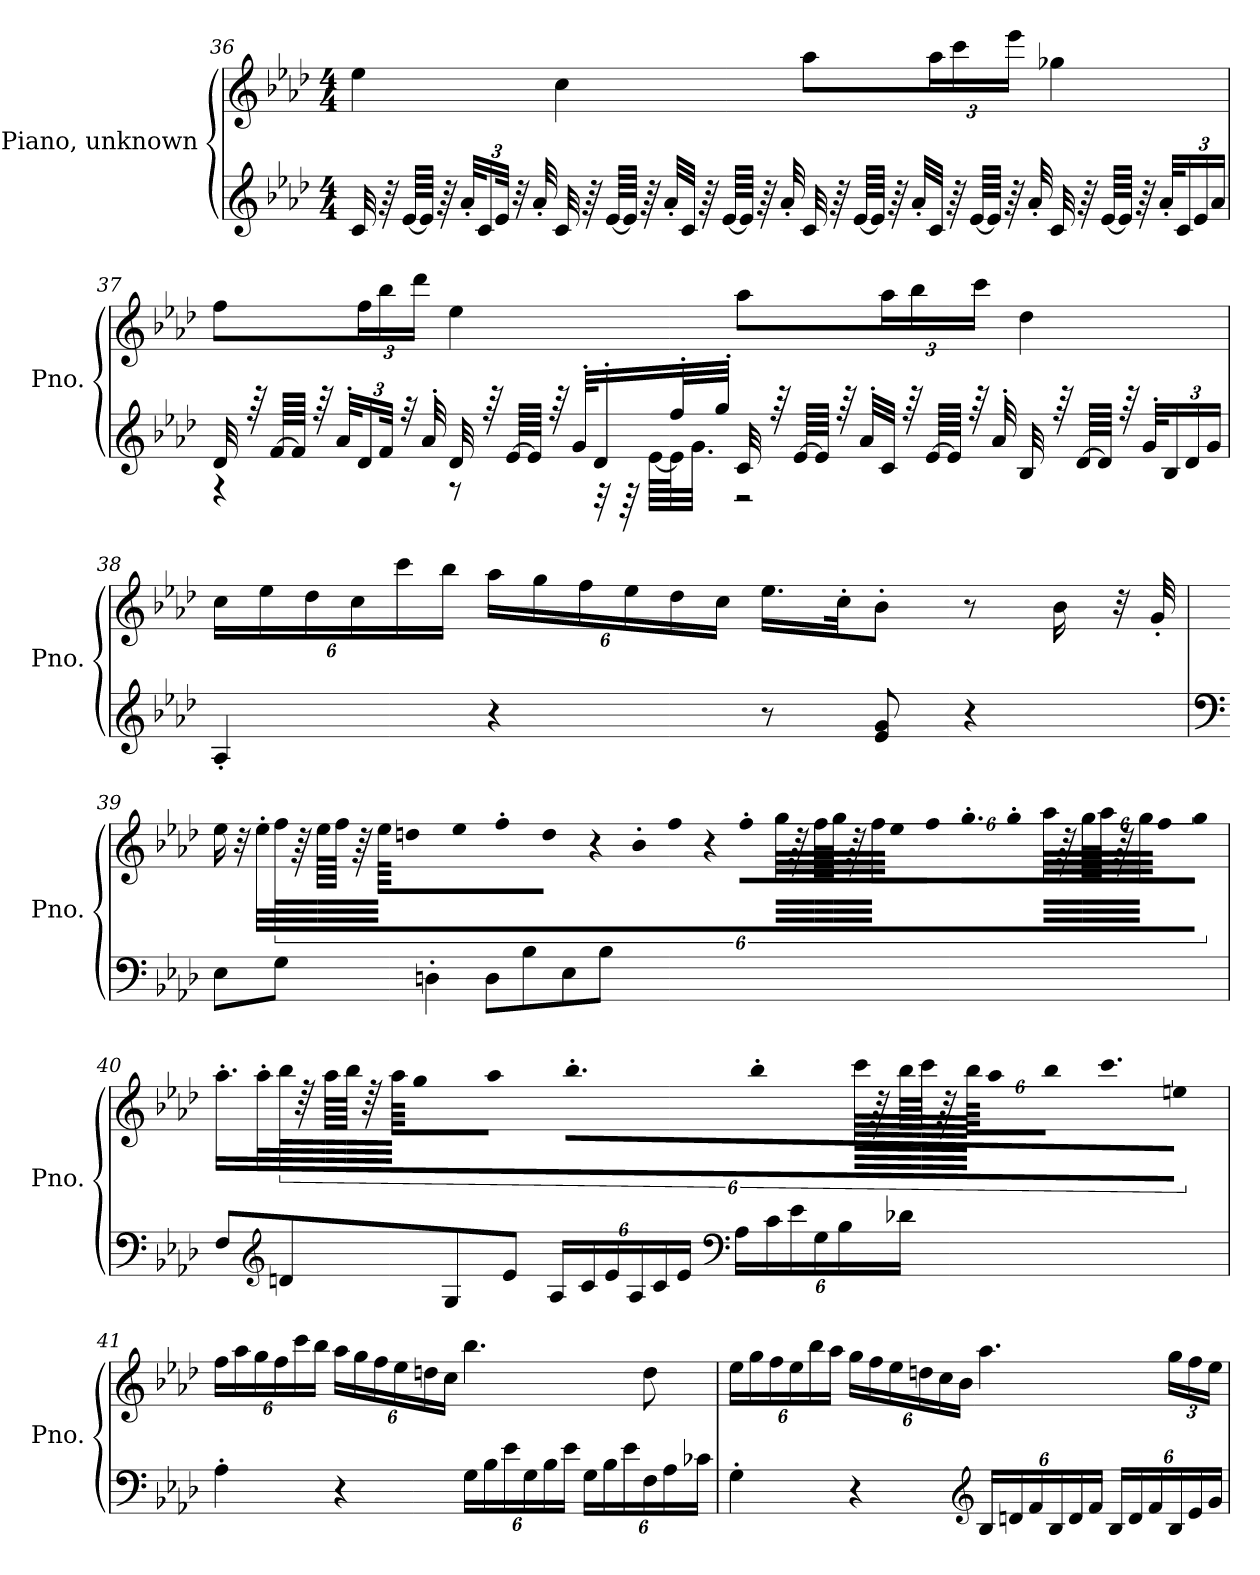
**kern	**kern
*part1	*part1
*staff2	*staff1
*I"Piano, unknown	*
*I'Pno.	*
!!LO:PB:g=z
*clefG2	*clefG2
*k[b-e-a-d-]	*k[b-e-a-d-]
*M4/4	*M4/4
=36	=36
32c/	4ee-\
64r	.
[64e-/LLLL	.
64e-/JJJJ]	.
64r	.
32a-'/KLL	.
*Xbrackettup	*
24c/	.
48e-/JJk	.
32r	.
32a-'/	.
32c/	4cc\
64r	.
[64e-/LLLL	.
64e-/JJJJ]	.
64r	.
32a-'/LLL	.
32c/JJJ	.
64r	.
[64e-/LLLL	.
64e-/JJJJ]	.
64r	.
32a-'/	.
32c/	8aa-\L
64r	.
[64e-/LLLL	.
64e-/JJJJ]	.
64r	.
32a-'/LLL	.
*	*Xbrackettup
32c/JJJ	24aa-\L
64r	.
.	24ccc\
[64e-/LLLL	.
64e-/JJJJ]	.
64r	.
.	24eee-\JJ
32a-'/	.
32c/	4gg-X\
64r	.
[64e-/LLLL	.
64e-/JJJJ]	.
64r	.
32a-'/KLL	.
24c/	.
24e-/	.
24a-/JJ	.
!!LO:LB:g=z
=37	=37
*^	*
32d-/	4r	8ff\L
64r	.	.
[64f/LLLL	.	.
64f/JJJJ]	.	.
64r	.	.
32a-'/KLL	.	.
24d-/	.	24ff\L
48f/JJk	.	24bb-\
32r	.	.
.	.	24ddd-\JJ
32a-'/	.	.
32d-/	8r	4ee-\
64r	.	.
[64e-/LLLL	.	.
64e-/JJJJ]	.	.
64r	.	.
32g'/KLL	.	.
16d-'/	32r	.
.	64r	.
.	[64e-\LLLL	.
32ff'/L	64e-\J]	.
.	32.g\JJJ	.
32gg'/JJJ	.	.
32c/	2r	8aa-\L
64r	.	.
[64e-/LLLL	.	.
64e-/JJJJ]	.	.
64r	.	.
32a-'/LLL	.	.
32c/JJJ	.	24aa-\L
64r	.	.
.	.	24bb-\
[64e-/LLLL	.	.
64e-/JJJJ]	.	.
64r	.	.
.	.	24ccc\JJ
32a-'/	.	.
32B-/	.	4dd-\
64r	.	.
[64d-/LLLL	.	.
64d-/JJJJ]	.	.
64r	.	.
32g'/KLL	.	.
24B-/	.	.
24d-/	.	.
24g/JJ	.	.
*v	*v	*
!!LO:LB:g=z
=38	=38
4A-'/	24cc\LL
.	24ee-\
.	24dd-\
.	24cc\
.	24ccc\
.	24bb-\JJ
4r	24aa-\LL
.	24gg\
.	24ff\
.	24ee-\
.	24dd-\
.	24cc\JJ
8r	16.ee-\LL
.	32cc'\JK
8e-/ 8g/	8b-'\J
4r	8r
.	16b-\
.	32r
.	32g'/
!!LO:LB:g=z
=39	=39
*clefF4	*
8E-\L	16ee-\
.	32r
.	32ee-'\LLL
*	*brackettup
8G\J	96ff\JJJk
.	96r
.	96ee-\LLLL
.	96ff\JJJJ
.	96r
.	96ee-\KLLL
.	32ddn\
.	32ee-\JJ
4Dn'\	8ff'\
.	16dd\Jk
.	32r
.	32b-'\
8D\L	16ff\
.	32r
.	32ff'\LLL
8B-\	96gg\JJJk
.	96r
.	96ff\LLLL
.	96gg\JJJJ
.	96r
.	96ff\KLLL
.	32ee-\
.	32ff\JJJ
8E-\	16.gg'\LL
.	32gg'\L
8B-\J	96aa-\JJJk
.	96r
.	96gg\LLLL
.	96aa-\JJJJ
.	96r
.	96gg\KLLL
.	32ff\
.	32gg\JJJ
!!LO:LB:g=z
=40	=40
8F/L	16.aa-'\LL
.	32aa-'\L
*clefG2	*
8dn/	96bb-\JJJk
.	96r
.	96aa-\LLLL
.	96bb-\JJJJ
.	96r
.	96aa-\KLLL
.	32gg\
.	32aa-\JJJ
8G/	16.bb-'\LL
.	32bb-'\L
8e-/J	96ccc\JJJk
.	96r
.	96bb-\LLLL
.	96ccc\JJJJ
.	96r
.	96bb-\KLLL
.	32aa-\
.	32bb-\JJJ
24A-/LL	4.ccc\
24c/	.
24e-/	.
24A-/	.
24c/	.
24e-/JJ	.
*clefF4	*
24A-\LL	.
24c\	.
24e-\	.
24G\	8een\
24B-\	.
24d-X\JJ	.
!!LO:LB:g=z
=41	=41
*	*Xbrackettup
4A-'\	24ff\LL
.	24aa-\
.	24gg\
.	24ff\
.	24ccc\
.	24bb-\JJ
4r	24aa-\LL
.	24gg\
.	24ff\
.	24ee-\
.	24ddn\
.	24cc\JJ
24G\LL	4.bb-\
24B-\	.
24e-\	.
24G\	.
24B-\	.
24e-\JJ	.
24G\LL	.
24B-\	.
24e-\	.
24F\	8dd\
24A-\	.
24c-X\JJ	.
!!LO:PB:g=z
=42	=42
4G'\	24ee-\LL
.	24gg\
.	24ff\
.	24ee-\
.	24bb-\
.	24aa-\JJ
4r	24gg\LL
.	24ff\
.	24ee-\
.	24ddn\
.	24cc\
.	24b-\JJ
*clefG2	*
24B-/LL	4.aa-\
24dn/	.
24f/	.
24B-/	.
24d/	.
24f/JJ	.
24B-/LL	.
24d/	.
24f/	.
24B-/	24gg\LL
24e-/	24ff\
24g/JJ	24ee-\JJ
=	=
*-	*-
